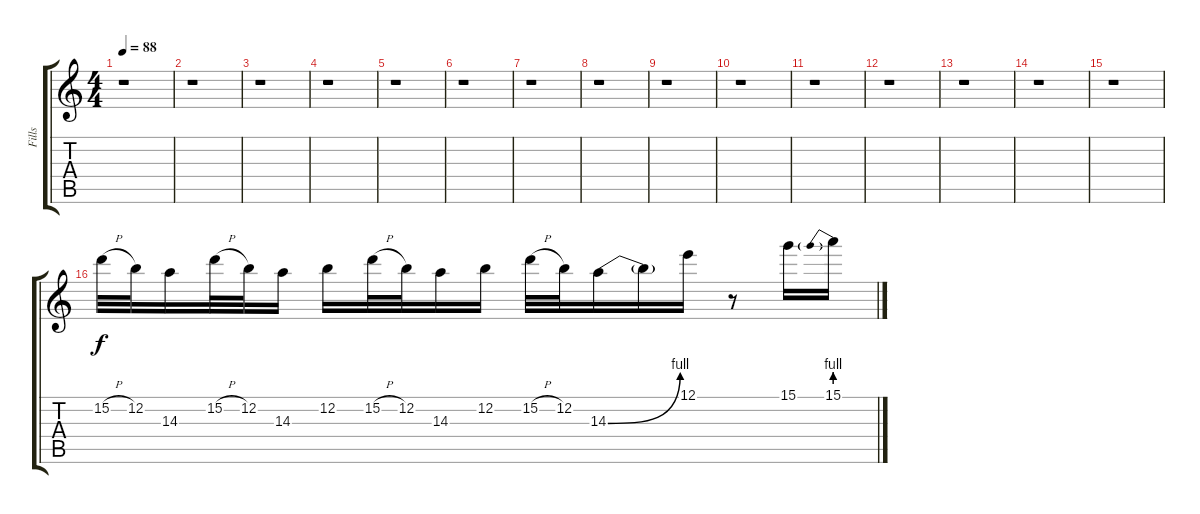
\track ("Fills" "Fills") {instrument overdrivenguitar}
\staff {score tabs}
\tuning (E4 B3 G3 D3 A2 E2) {hide}
\ts (4 4)
\tempo 88
\clef g2
\ks c
r.1{dy f} |
r.1 |
r.1 |
r.1 |
r.1 |
r.1 |
r.1 |
r.1 |
r.1 |
r.1 |
r.1 |
r.1 |
r.1 |
r.1 |
r.1 |
15.2{h}.32 12.2.32 14.3.16 15.2{h}.32 12.2.32 14.3.16 12.2.16 15.2{h}.32 12.2.32 14.3.16 12.2.16 15.2{h}.32 12.2.32 14.3{be (bend 0 0 60 4)}.16 14.3{t}.16 12.1.16 r.8 15.1.16 15.1{be (prebend 0 4 60 4)}.16
